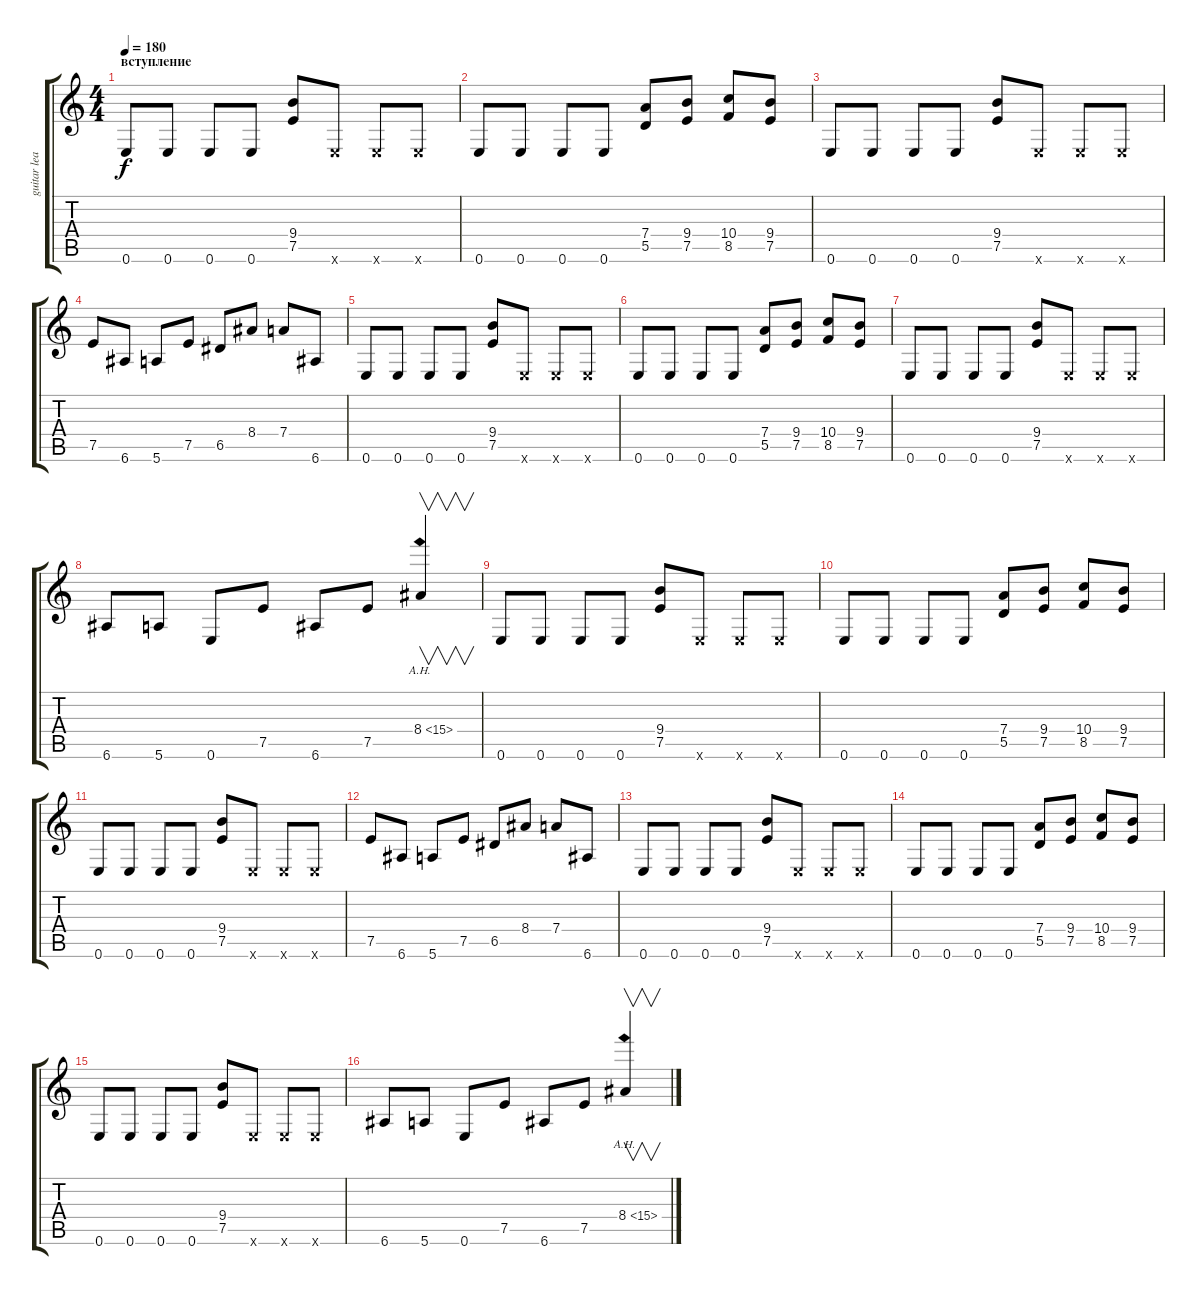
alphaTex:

\track ("guitar lead" "guitar lea") {instrument distortionguitar}
\staff {score tabs}
\tuning (E4 B3 G3 D3 A2 E2) {hide}
\ts (4 4)
\section ("" "вступление")
\tempo 180
\clef g2
\ks c
0.6.8{dy f instrument distortionguitar} 0.6.8 0.6.8 0.6.8 (9.4 7.5).8 0.6{x}.8 0.6{x}.8 0.6{x}.8 |
0.6.8 0.6.8 0.6.8 0.6.8 (7.4 5.5).8 (9.4 7.5).8 (10.4 8.5).8 (9.4 7.5).8 |
0.6.8 0.6.8 0.6.8 0.6.8 (9.4 7.5).8 0.6{x}.8 0.6{x}.8 0.6{x}.8 |
7.5.8 6.6.8 5.6.8 7.5.8 6.5.8 8.4.8 7.4.8 6.6.8 |
0.6.8 0.6.8 0.6.8 0.6.8 (9.4 7.5).8 0.6{x}.8 0.6{x}.8 0.6{x}.8 |
0.6.8 0.6.8 0.6.8 0.6.8 (7.4 5.5).8 (9.4 7.5).8 (10.4 8.5).8 (9.4 7.5).8 |
0.6.8 0.6.8 0.6.8 0.6.8 (9.4 7.5).8 0.6{x}.8 0.6{x}.8 0.6{x}.8 |
6.6.8 5.6.8 0.6.8 7.5.8 6.6.8 7.5.8 8.4{ah 7}.4{v} |
0.6.8 0.6.8 0.6.8 0.6.8 (9.4 7.5).8 0.6{x}.8 0.6{x}.8 0.6{x}.8 |
0.6.8 0.6.8 0.6.8 0.6.8 (7.4 5.5).8 (9.4 7.5).8 (10.4 8.5).8 (9.4 7.5).8 |
0.6.8 0.6.8 0.6.8 0.6.8 (9.4 7.5).8 0.6{x}.8 0.6{x}.8 0.6{x}.8 |
7.5.8 6.6.8 5.6.8 7.5.8 6.5.8 8.4.8 7.4.8 6.6.8 |
0.6.8 0.6.8 0.6.8 0.6.8 (9.4 7.5).8 0.6{x}.8 0.6{x}.8 0.6{x}.8 |
0.6.8 0.6.8 0.6.8 0.6.8 (7.4 5.5).8 (9.4 7.5).8 (10.4 8.5).8 (9.4 7.5).8 |
0.6.8 0.6.8 0.6.8 0.6.8 (9.4 7.5).8 0.6{x}.8 0.6{x}.8 0.6{x}.8 |
6.6.8 5.6.8 0.6.8 7.5.8 6.6.8 7.5.8 8.4{ah 7}.4{v}
